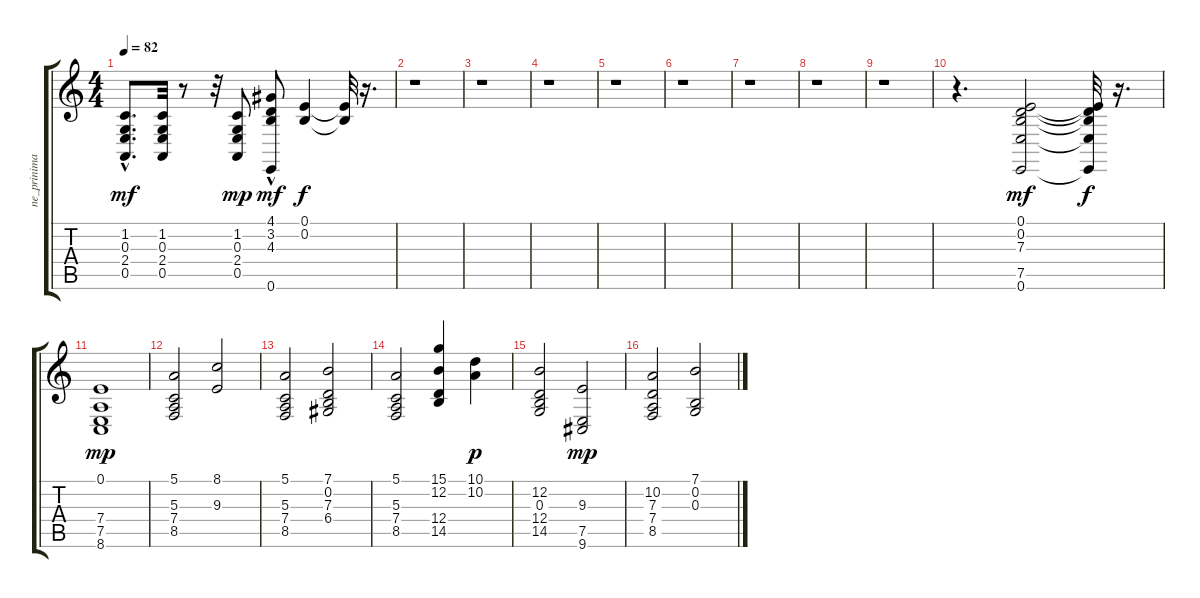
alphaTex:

\track ("ne_prinimai" "ne_prinima") {instrument electricpiano1}
\staff {score tabs}
\tuning (E4 B3 G3 D3 A2 E2) {hide}
\ts (4 4)
\tempo 82
\clef g2
\ks c
(1.2 0.3 2.4 0.5{hac}).8{d dy mf} (1.2 0.3 2.4 0.5).32 r.8 r.32 (1.2 0.3 2.4 0.5).8{dy mp} (4.1 3.2{hac} 4.3 0.6{hac}).8{dy mf} (0.1 0.2).4{dy f} (0.1{t} 0.2{t}).32 r.16{d} |
r.1 |
r.1 |
r.1 |
r.1 |
r.1 |
r.1 |
r.1 |
r.1 |
r.4{d} (0.1 0.2 7.3 7.5 0.6).2{dy mf} (0.1{t} 0.2{t} 7.3{t} 7.5{t} 0.6{t}).32{dy f} r.16{d} |
(0.1 7.4 7.5 8.6).1{dy mp instrument electricpiano1} |
(5.1 5.3 7.4 8.5).2 (8.1 9.3).2 |
(5.1 5.3 7.4 8.5).2 (7.1 0.2 7.3 6.4).2 |
(5.1 5.3 7.4 8.5).2 (15.1 12.2 12.4 14.5).4 (10.1 10.2).4{dy p} |
(12.2 0.3 12.4 14.5).2 (9.3 7.5 9.6).2{dy mp} |
(10.2 7.3 7.4 8.5).2 (7.1 0.2 0.3).2
